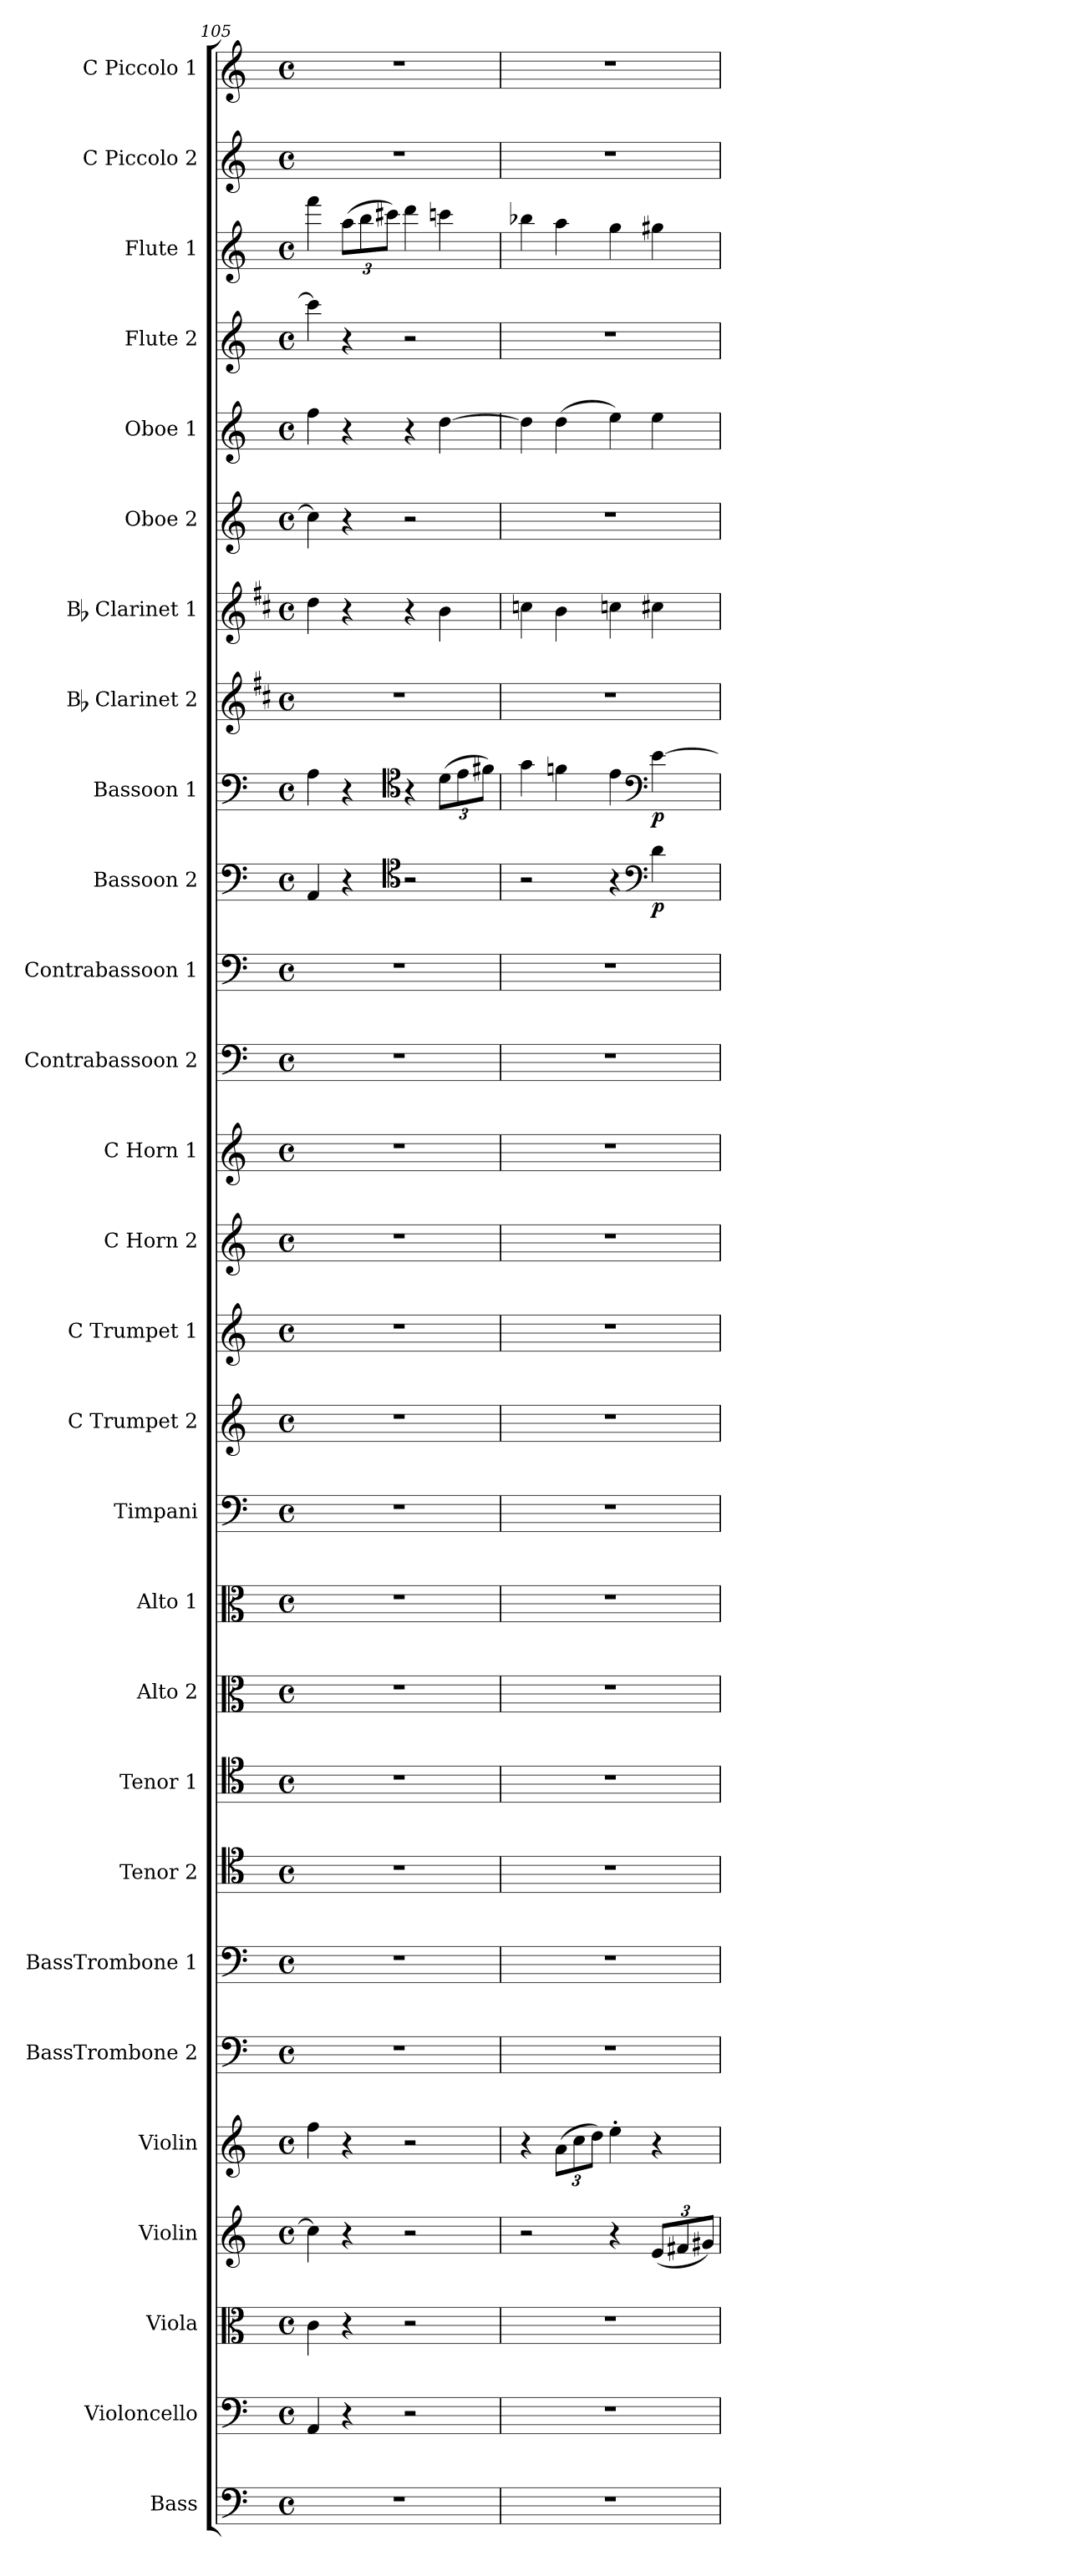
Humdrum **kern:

**kern	**kern	**kern	**kern	**kern	**kern	**kern	**kern	**kern	**kern	**kern	**kern	**kern	**kern	**kern	**kern	**kern	**kern	**kern	**dynam	**kern	**dynam	**kern	**kern	**kern	**kern	**kern	**kern	**kern	**kern
*part28	*part27	*part26	*part25	*part24	*part23	*part22	*part21	*part20	*part19	*part18	*part17	*part16	*part15	*part14	*part13	*part12	*part11	*part10	*part10	*part9	*part9	*part8	*part7	*part6	*part5	*part4	*part3	*part2	*part1
*staff28	*staff27	*staff26	*staff25	*staff24	*staff23	*staff22	*staff21	*staff20	*staff19	*staff18	*staff17	*staff16	*staff15	*staff14	*staff13	*staff12	*staff11	*staff10	*staff10	*staff9	*staff9	*staff8	*staff7	*staff6	*staff5	*staff4	*staff3	*staff2	*staff1
*I"Bass	*I"Violoncello	*I"Viola	*I"Violin	*I"Violin	*I"BassTrombone 2	*I"BassTrombone 1	*I"Tenor 2	*I"Tenor 1	*I"Alto 2	*I"Alto 1	*I"Timpani	*I"C Trumpet 2	*I"C Trumpet 1	*I"C Horn 2	*I"C Horn 1	*I"Contrabassoon 2	*I"Contrabassoon 1	*I"Bassoon 2	*	*I"Bassoon 1	*	*I"Bb Clarinet 2	*I"Bb Clarinet 1	*I"Oboe 2	*I"Oboe 1	*I"Flute 2	*I"Flute 1	*I"C Piccolo 2	*I"C Piccolo 1
*I'B	*I'Vc	*I'Vla	*I'Vln	*I'Vln	*I'BTrb 2	*I'BTrb 1	*I'T 2	*I'T 1	*I'A 2	*I'A 1	*I'Timp	*I'Tpt 2	*I'Tpt 1	*I'Hn 2	*I'Hn 1	*I'C Bsn 2	*I'C Bsn 1	*I'Bsn 2	*	*I'Bsn 1	*	*I'Cl 2	*I'Cl 1	*I'Ob 2	*I'Ob 1	*I'Fl 2	*I'Fl 1	*I'Picc 2	*I'Picc 1
*clefF4	*clefF4	*clefC3	*clefG2	*clefG2	*clefF4	*clefF4	*clefC4	*clefC4	*clefC3	*clefC3	*clefF4	*clefG2	*clefG2	*clefG2	*clefG2	*clefF4	*clefF4	*clefF4	*	*clefF4	*	*clefG2	*clefG2	*clefG2	*clefG2	*clefG2	*clefG2	*clefG2	*clefG2
*ITrd7c12	*	*	*	*	*	*	*	*	*	*	*	*	*	*ITrd7c12	*ITrd7c12	*ITrd7c12	*ITrd7c12	*	*	*	*	*ITrd1c2	*ITrd1c2	*	*	*	*	*ITrd-7c-12	*ITrd-7c-12
*k[]	*k[]	*k[]	*k[]	*k[]	*k[]	*k[]	*k[]	*k[]	*k[]	*k[]	*k[]	*k[]	*k[]	*k[]	*k[]	*k[]	*k[]	*k[]	*	*k[]	*	*k[]	*k[]	*k[]	*k[]	*k[]	*k[]	*k[]	*k[]
*M4/4	*M4/4	*M4/4	*M4/4	*M4/4	*M4/4	*M4/4	*M4/4	*M4/4	*M4/4	*M4/4	*M4/4	*M4/4	*M4/4	*M4/4	*M4/4	*M4/4	*M4/4	*M4/4	*	*M4/4	*	*M4/4	*M4/4	*M4/4	*M4/4	*M4/4	*M4/4	*M4/4	*M4/4
*met(c)	*met(c)	*met(c)	*met(c)	*met(c)	*met(c)	*met(c)	*met(c)	*met(c)	*met(c)	*met(c)	*met(c)	*met(c)	*met(c)	*met(c)	*met(c)	*met(c)	*met(c)	*met(c)	*	*met(c)	*	*met(c)	*met(c)	*met(c)	*met(c)	*met(c)	*met(c)	*met(c)	*met(c)
=105	=105	=105	=105	=105	=105	=105	=105	=105	=105	=105	=105	=105	=105	=105	=105	=105	=105	=105	=105	=105	=105	=105	=105	=105	=105	=105	=105	=105	=105
1r	4AA	4c	4cc]	4ff	1r	1r	1r	1r	1r	1r	1r	1r	1r	1r	1r	1r	1r	4AA	.	4A	.	1r	4cc	4cc]	4ff	4ccc]	4fff	1r	1r
*	*	*	*	*	*	*	*	*	*	*	*	*	*	*	*	*	*	*	*	*	*	*	*	*	*	*	*Xbrackettup	*	*
.	4r	4r	4r	4r	.	.	.	.	.	.	.	.	.	.	.	.	.	4r	.	4r	.	.	4r	4r	4r	4r	(12aaL	.	.
.	.	.	.	.	.	.	.	.	.	.	.	.	.	.	.	.	.	.	.	.	.	.	.	.	.	.	12bb	.	.
.	.	.	.	.	.	.	.	.	.	.	.	.	.	.	.	.	.	.	.	.	.	.	.	.	.	.	12ccc#XJ)	.	.
*	*	*	*	*	*	*	*	*	*	*	*	*	*	*	*	*	*	*clefC4	*	*clefC4	*	*	*	*	*	*	*	*	*
.	2r	2r	2r	2r	.	.	.	.	.	.	.	.	.	.	.	.	.	2r	.	4r	.	.	4r	2r	4r	2r	4ddd	.	.
*	*	*	*	*	*	*	*	*	*	*	*	*	*	*	*	*	*	*	*	*Xbrackettup	*	*	*	*	*	*	*	*	*
.	.	.	.	.	.	.	.	.	.	.	.	.	.	.	.	.	.	.	.	(12dL	.	.	4a	.	[4dd	.	4cccn	.	.
.	.	.	.	.	.	.	.	.	.	.	.	.	.	.	.	.	.	.	.	12e	.	.	.	.	.	.	.	.	.
.	.	.	.	.	.	.	.	.	.	.	.	.	.	.	.	.	.	.	.	12f#XJ)	.	.	.	.	.	.	.	.	.
=106	=106	=106	=106	=106	=106	=106	=106	=106	=106	=106	=106	=106	=106	=106	=106	=106	=106	=106	=106	=106	=106	=106	=106	=106	=106	=106	=106	=106	=106
1r	1r	1r	2r	4r	1r	1r	1r	1r	1r	1r	1r	1r	1r	1r	1r	1r	1r	2r	.	4g	.	1r	4b-X	1r	4dd]	1r	4bb-X	1r	1r
*	*	*	*	*Xbrackettup	*	*	*	*	*	*	*	*	*	*	*	*	*	*	*	*	*	*	*	*	*	*	*	*	*
.	.	.	.	(12aL	.	.	.	.	.	.	.	.	.	.	.	.	.	.	.	4fn	.	.	4a	.	(4dd	.	4aa	.	.
.	.	.	.	12cc	.	.	.	.	.	.	.	.	.	.	.	.	.	.	.	.	.	.	.	.	.	.	.	.	.
.	.	.	.	12ddJ)	.	.	.	.	.	.	.	.	.	.	.	.	.	.	.	.	.	.	.	.	.	.	.	.	.
.	.	.	4r	4ee'	.	.	.	.	.	.	.	.	.	.	.	.	.	4r	.	4e	.	.	4b-X	.	4ee)	.	4gg	.	.
*	*	*	*	*	*	*	*	*	*	*	*	*	*	*	*	*	*	*clefF4	*	*clefF4	*	*	*	*	*	*	*	*	*
*	*	*	*Xbrackettup	*	*	*	*	*	*	*	*	*	*	*	*	*	*	*	*	*	*	*	*	*	*	*	*	*	*
!	!	!	!	!	!	!	!	!	!	!	!	!	!	!	!	!	!	!	!LO:DY:b	!	!LO:DY:b	!	!	!	!	!	!	!	!
.	.	.	(12eL	4r	.	.	.	.	.	.	.	.	.	.	.	.	.	4d	p	[4e	p	.	4bn	.	4ee	.	4gg#X	.	.
.	.	.	12f#X	.	.	.	.	.	.	.	.	.	.	.	.	.	.	.	.	.	.	.	.	.	.	.	.	.	.
.	.	.	12g#XJ)	.	.	.	.	.	.	.	.	.	.	.	.	.	.	.	.	.	.	.	.	.	.	.	.	.	.
=	=	=	=	=	=	=	=	=	=	=	=	=	=	=	=	=	=	=	=	=	=	=	=	=	=	=	=	=	=
*-	*-	*-	*-	*-	*-	*-	*-	*-	*-	*-	*-	*-	*-	*-	*-	*-	*-	*-	*-	*-	*-	*-	*-	*-	*-	*-	*-	*-	*-
